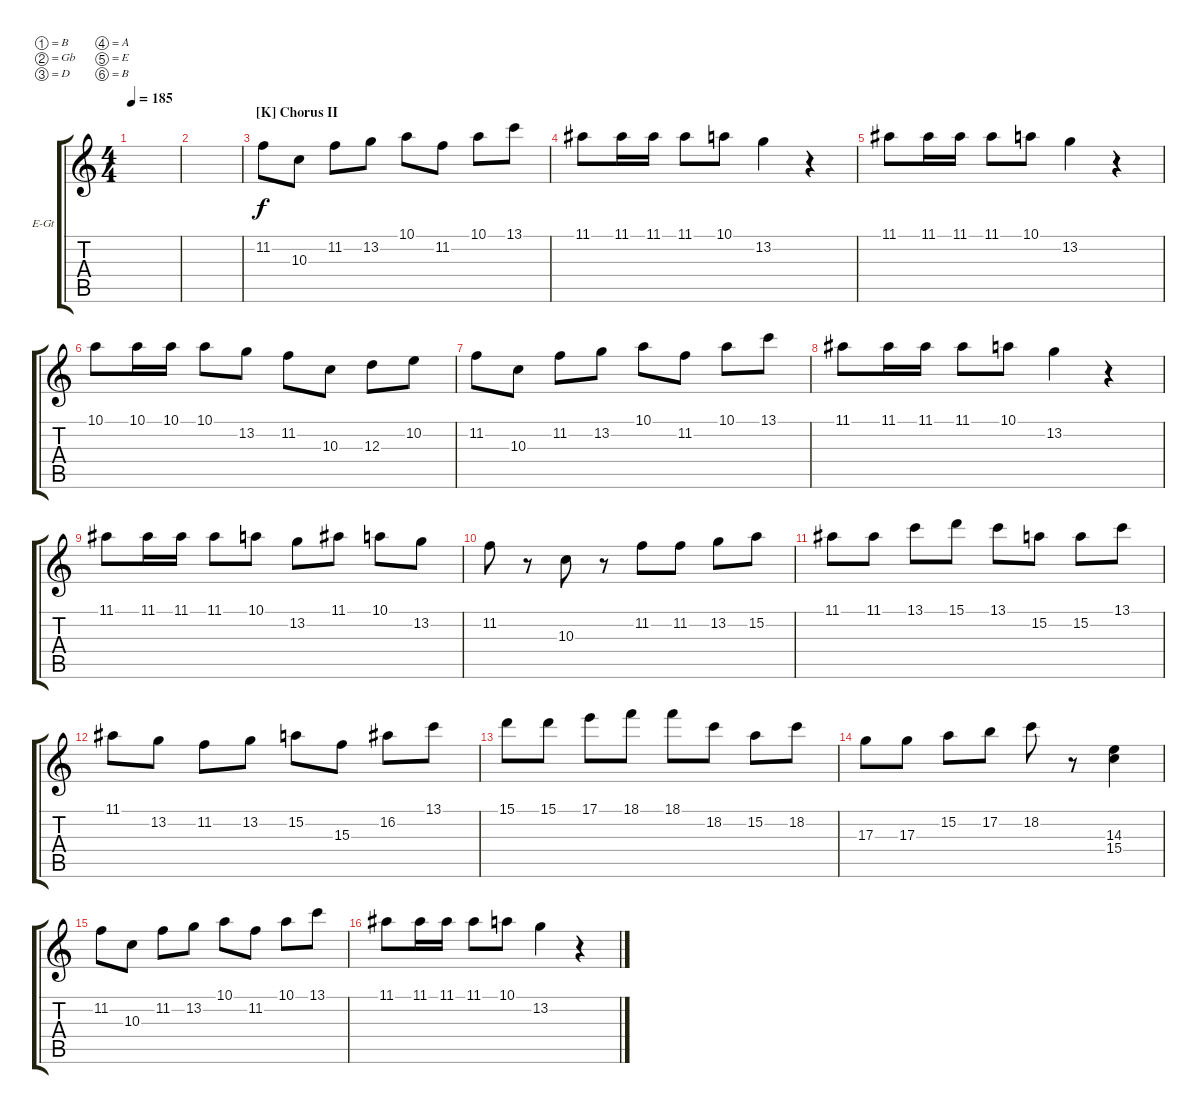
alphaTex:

\defaultSystemsLayout 4
\bracketExtendMode groupsimilarinstruments
\firstSystemTrackNameOrientation horizontal
\otherSystemsTrackNameOrientation horizontal
\track ("Clean gtr" "E-Gt") {instrument banjo}
\staff {score tabs}
\tuning (B3 Gb3 D3 A2 E2 B1)
\displaytranspose 12
\ts (4 4)
\tempo 185
\clef g2
\scale
0.333333
\ks c
|
\scale
0.333333 |
\section ("K" "Chorus II")
\scale
0.333333 11.2.8 10.3.8 11.2.8 13.2.8 10.1.8 11.2.8 10.1.8 13.1.8 |
\scale
0.333333 11.1.8 11.1.16 11.1.16 11.1.8 10.1.8 13.2.4 r.4 |
\scale
0.333333 11.1.8 11.1.16 11.1.16 11.1.8 10.1.8 13.2.4 r.4 |
\scale
0.333333 10.1.8 10.1.16 10.1.16 10.1.8 13.2.8 11.2.8 10.3.8 12.3.8 10.2.8 |
\scale
0.333333 11.2.8 10.3.8 11.2.8 13.2.8 10.1.8 11.2.8 10.1.8 13.1.8 |
\scale
0.333333 11.1.8 11.1.16 11.1.16 11.1.8 10.1.8 13.2.4 r.4 |
\scale
0.333333 11.1.8 11.1.16 11.1.16 11.1.8 10.1.8 13.2.8 11.1.8 10.1.8 13.2.8 |
\scale
0.333333 11.2.8 r.8 10.3.8 r.8 11.2.8 11.2.8 13.2.8 15.2.8 |
\scale
0.333333 11.1.8 11.1.8 13.1.8 15.1.8 13.1.8 15.2.8 15.2.8 13.1.8 |
\scale
0.333333 11.1.8 13.2.8 11.2.8 13.2.8 15.2.8 15.3.8 16.2.8 13.1.8 |
\scale
0.333333 15.1.8 15.1.8 17.1.8 18.1.8 18.1.8 18.2.8 15.2.8 18.2.8 |
\scale
0.333333 17.3.8 17.3.8 15.2.8 17.2.8 18.2.8 r.8 (15.4 14.3).4 |
\scale
0.333333 11.2.8 10.3.8 11.2.8 13.2.8 10.1.8 11.2.8 10.1.8 13.1.8 |
\scale
0.333333 11.1.8 11.1.16 11.1.16 11.1.8 10.1.8 13.2.4 r.4
